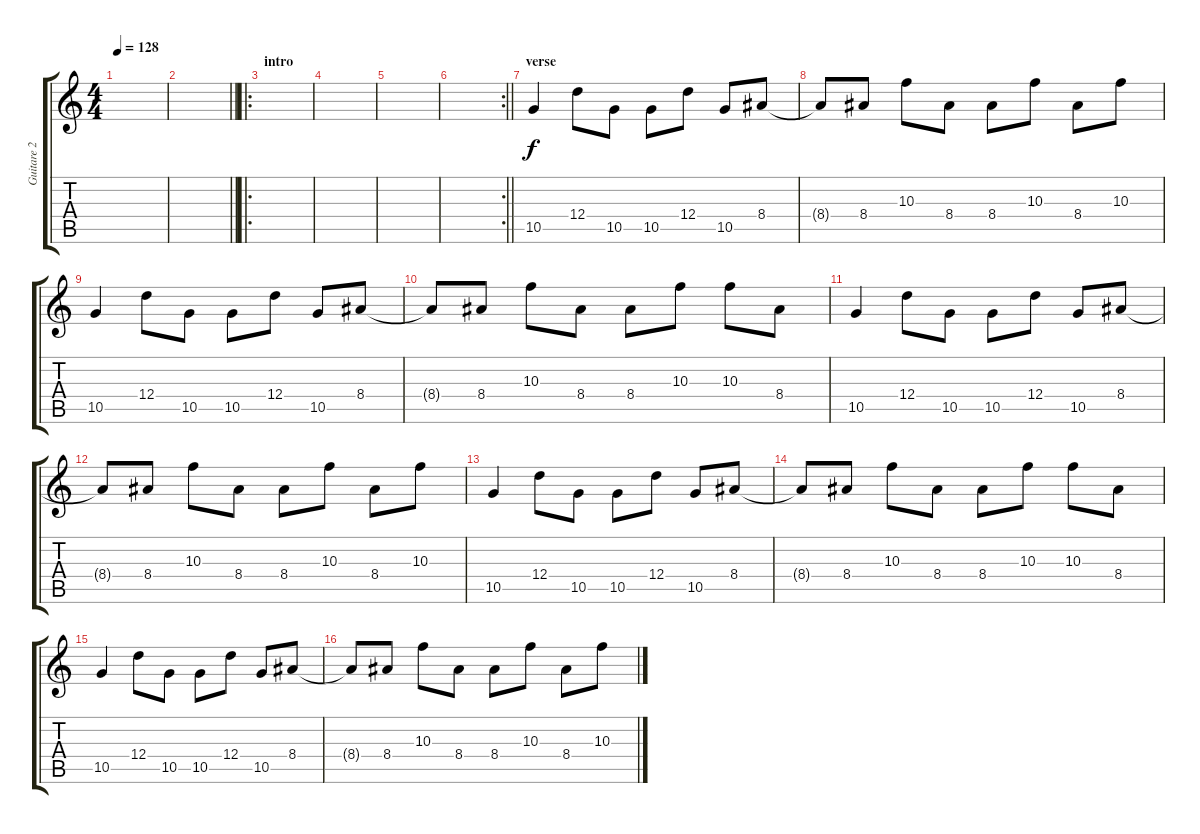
\track ("Guitare 2" "Guitare 2") {instrument distortionguitar}
\staff {score tabs}
\tuning (E4 B3 G3 D3 A2 E2) {hide}
\ts (4 4)
\tempo 128
\clef g2
\ks c
|
\barLineRight lightlight
|
\ro
\section ("" "intro")
|
|
|
\rc 2
\barLineRight lightlight
|
\section ("" "verse")
10.5.4 12.4.8 10.5.8 10.5.8 12.4.8 10.5.8 8.4.8 |
8.4{t}.8 8.4.8 10.3.8 8.4.8 8.4.8 10.3.8 8.4.8 10.3.8 |
10.5.4 12.4.8 10.5.8 10.5.8 12.4.8 10.5.8 8.4.8 |
8.4{t}.8 8.4.8 10.3.8 8.4.8 8.4.8 10.3.8 10.3.8 8.4.8 |
10.5.4 12.4.8 10.5.8 10.5.8 12.4.8 10.5.8 8.4.8 |
8.4{t}.8 8.4.8 10.3.8 8.4.8 8.4.8 10.3.8 8.4.8 10.3.8 |
10.5.4 12.4.8 10.5.8 10.5.8 12.4.8 10.5.8 8.4.8 |
8.4{t}.8 8.4.8 10.3.8 8.4.8 8.4.8 10.3.8 10.3.8 8.4.8 |
10.5.4 12.4.8 10.5.8 10.5.8 12.4.8 10.5.8 8.4.8 |
8.4{t}.8 8.4.8 10.3.8 8.4.8 8.4.8 10.3.8 8.4.8 10.3.8
